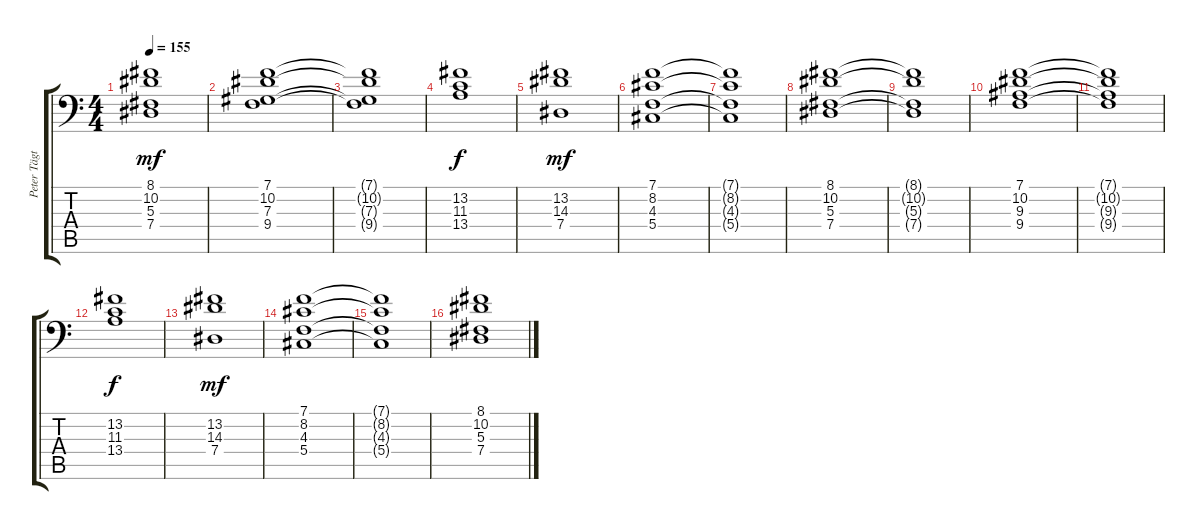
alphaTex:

\track ("Peter Tägtgren (Keyboard II)" "Peter Tägt") {instrument choiraahs}
\staff {score tabs}
\tuning (Bb3 F3 Db3 Ab2 Eb2 Bb1) {hide}
\ts (4 4)
\tempo 155
\clef f4
\ks c
(8.1{t} 10.2{t} 5.3{t} 7.4{t}).1{dy mf} |
(7.1 10.2 7.3 9.4).1 |
(7.1{t} 10.2{t} 7.3{t} 9.4{t}).1 |
(13.2 11.3 13.4).1{dy f} |
(13.2 14.3 7.4).1{dy mf} |
(7.1 8.2 4.3 5.4).1 |
(7.1{t} 8.2{t} 4.3{t} 5.4{t}).1 |
(8.1 10.2 5.3 7.4).1 |
(8.1{t} 10.2{t} 5.3{t} 7.4{t}).1 |
(7.1 10.2 9.3 9.4).1 |
(7.1{t} 10.2{t} 9.3{t} 9.4{t}).1 |
(13.2 11.3 13.4).1{dy f} |
(13.2 14.3 7.4).1{dy mf} |
(7.1 8.2 4.3 5.4).1 |
(7.1{t} 8.2{t} 4.3{t} 5.4{t}).1 |
(8.1 10.2 5.3 7.4).1
